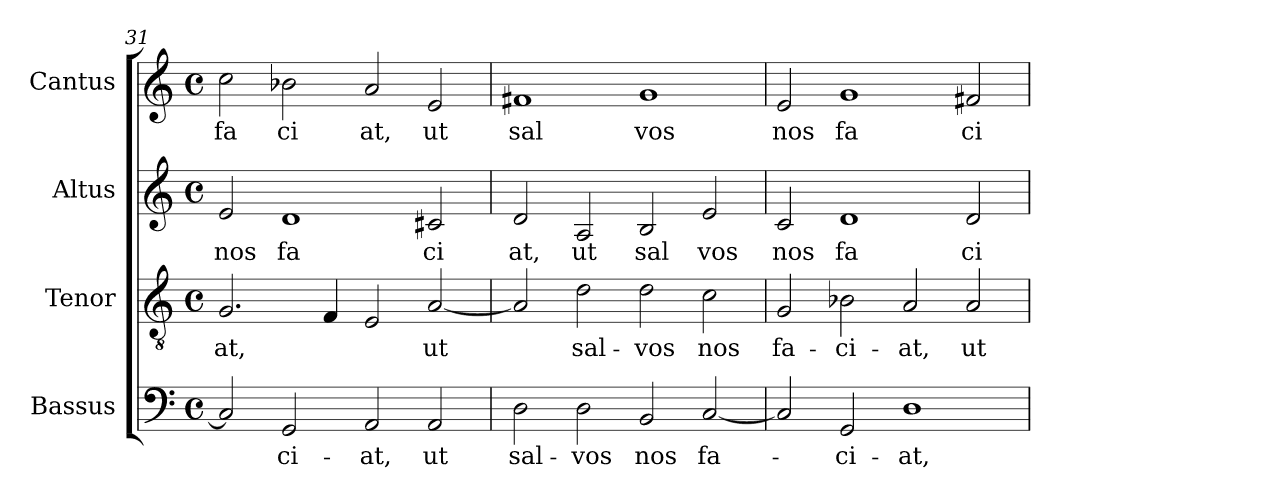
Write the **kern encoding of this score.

**kern	**text	**kern	**text	**kern	**text	**kern	**text
*part4	*part4	*part3	*part3	*part2	*part2	*part1	*part1
*staff4	*staff4	*staff3	*staff3	*staff2	*staff2	*staff1	*staff1
*I"Bassus	*	*I"Tenor	*	*I"Altus	*	*I"Cantus	*
*clefF4	*	*clefGv2	*	*clefG2	*	*clefG2	*
*M4/4	*	*M4/4	*	*M4/4	*	*M4/4	*
*met(c)	*	*met(c)	*	*met(c)	*	*met(c)	*
=31	=31	=31	=31	=31	=31	=31	=31
!	!	!	!LO:LY:b:cj	!	!LO:LY:b:cj	!	!LO:LY:b:cj
2C/]	.	2.G/	-at,	2e/	nos	2cc\	fa
!	!LO:LY:b:cj	!	!	!	!LO:LY:b:cj	!	!LO:LY:b:cj
2GG/	-ci-	.	.	1d	fa	2b-X\	ci
.	.	4F/	.	.	.	.	.
!	!LO:LY:b:cj	!	!	!	!	!	!LO:LY:b:cj
2AA/	-at,	2E/	.	.	.	2a/	at,
!	!LO:LY:b:cj	!	!LO:LY:b:cj	!	!LO:LY:b:cj	!	!LO:LY:b:cj
2AA/	ut	[>2A/	ut	2c#X/	ci	2e/	ut
!!LO:LB:g=z
=32	=32	=32	=32	=32	=32	=32	=32
!	!LO:LY:b:cj	!	!	!	!LO:LY:b:cj	!	!LO:LY:b:cj
2D\	sal-	2A/]	.	2d/	at,	1f#X	sal
!	!LO:LY:b:cj	!	!LO:LY:b:cj	!	!LO:LY:b:cj	!	!
2D\	-vos	2d\	sal-	2A/	ut	.	.
!	!LO:LY:b:cj	!	!LO:LY:b:cj	!	!LO:LY:b:cj	!	!LO:LY:b:cj
2BB/	nos	2d\	-vos	2B/	sal	1g	vos
!	!LO:LY:b:cj	!	!LO:LY:b:cj	!	!LO:LY:b:cj	!	!
[<2C/	fa-	2c\	nos	2e/	vos	.	.
=33	=33	=33	=33	=33	=33	=33	=33
!	!	!	!LO:LY:b:cj	!	!LO:LY:b:cj	!	!LO:LY:b:cj
2C/]	.	2G/	fa-	2c/	nos	2e/	nos
!	!LO:LY:b:cj	!	!LO:LY:b:cj	!	!LO:LY:b:cj	!	!LO:LY:b:cj
2GG/	-ci-	2B-X\	-ci-	1d	fa	1g	fa
!	!LO:LY:b:cj	!	!LO:LY:b:cj	!	!	!	!
1D	-at,	2A/	-at,	.	.	.	.
!	!	!	!LO:LY:b:cj	!	!LO:LY:b:cj	!	!LO:LY:b:cj
.	.	2A/	ut	2d/	ci	2f#X/	ci
=	=	=	=	=	=	=	=
*-	*-	*-	*-	*-	*-	*-	*-
